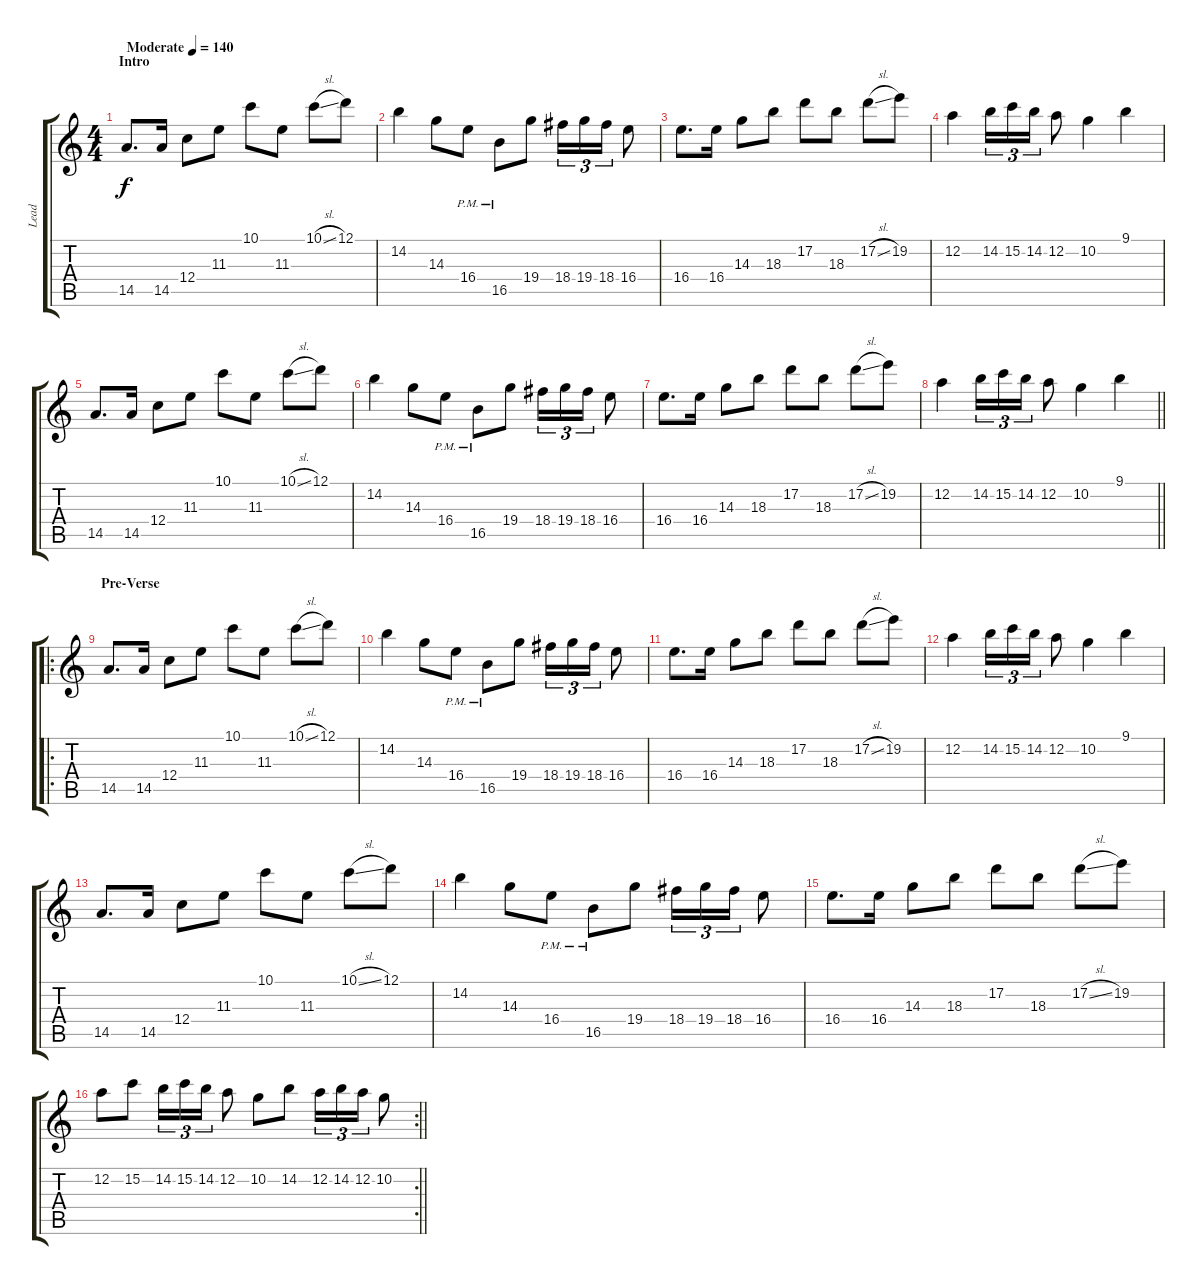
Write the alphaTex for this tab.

\track ("Lead" "Lead") {instrument acousticguitarnylon}
\staff {score tabs}
\tuning (D4 A3 F3 C3 G2 D2) {hide}
\ts (4 4)
\section ("" "Intro")
\tempo (140 "Moderate")
\clef g2
\ks c
14.5.8{d dy f instrument acousticguitarnylon} 14.5.16 12.4.8 11.3.8 10.1.8 11.3.8 10.1{sl}.8 12.1.8 |
14.2.4 14.3.8 16.4{pm}.8 16.5{pm}.8 19.4.8 18.4.16{tu (3 2)} 19.4.16{tu (3 2)} 18.4.16{tu (3 2)} 16.4.8 |
16.4.8{d} 16.4.16 14.3.8 18.3.8 17.2.8 18.3.8 17.2{sl}.8 19.2.8 |
12.2.4 14.2.16{tu (3 2)} 15.2.16{tu (3 2)} 14.2.16{tu (3 2)} 12.2.8 10.2.4 9.1.4 |
14.5.8{d} 14.5.16 12.4.8 11.3.8 10.1.8 11.3.8 10.1{sl}.8 12.1.8 |
14.2.4 14.3.8 16.4{pm}.8 16.5{pm}.8 19.4.8 18.4.16{tu (3 2)} 19.4.16{tu (3 2)} 18.4.16{tu (3 2)} 16.4.8 |
16.4.8{d} 16.4.16 14.3.8 18.3.8 17.2.8 18.3.8 17.2{sl}.8 19.2.8 |
\barLineRight lightlight
12.2.4 14.2.16{tu (3 2)} 15.2.16{tu (3 2)} 14.2.16{tu (3 2)} 12.2.8 10.2.4 9.1.4 |
\ro
\section ("" "Pre-Verse")
14.5.8{d instrument distortionguitar} 14.5.16 12.4.8 11.3.8 10.1.8 11.3.8 10.1{sl}.8 12.1.8 |
14.2.4 14.3.8 16.4{pm}.8 16.5{pm}.8 19.4.8 18.4.16{tu (3 2)} 19.4.16{tu (3 2)} 18.4.16{tu (3 2)} 16.4.8 |
16.4.8{d} 16.4.16 14.3.8 18.3.8 17.2.8 18.3.8 17.2{sl}.8 19.2.8 |
12.2.4 14.2.16{tu (3 2)} 15.2.16{tu (3 2)} 14.2.16{tu (3 2)} 12.2.8 10.2.4 9.1.4 |
14.5.8{d instrument distortionguitar} 14.5.16 12.4.8 11.3.8 10.1.8 11.3.8 10.1{sl}.8 12.1.8 |
14.2.4 14.3.8 16.4{pm}.8 16.5{pm}.8 19.4.8 18.4.16{tu (3 2)} 19.4.16{tu (3 2)} 18.4.16{tu (3 2)} 16.4.8 |
16.4.8{d} 16.4.16 14.3.8 18.3.8 17.2.8 18.3.8 17.2{sl}.8 19.2.8 |
\rc 2
\barLineRight lightlight
12.2.8 15.2.8 14.2.16{tu (3 2)} 15.2.16{tu (3 2)} 14.2.16{tu (3 2)} 12.2.8 10.2.8 14.2.8 12.2.16{tu (3 2)} 14.2.16{tu (3 2)} 12.2.16{tu (3 2)} 10.2.8
